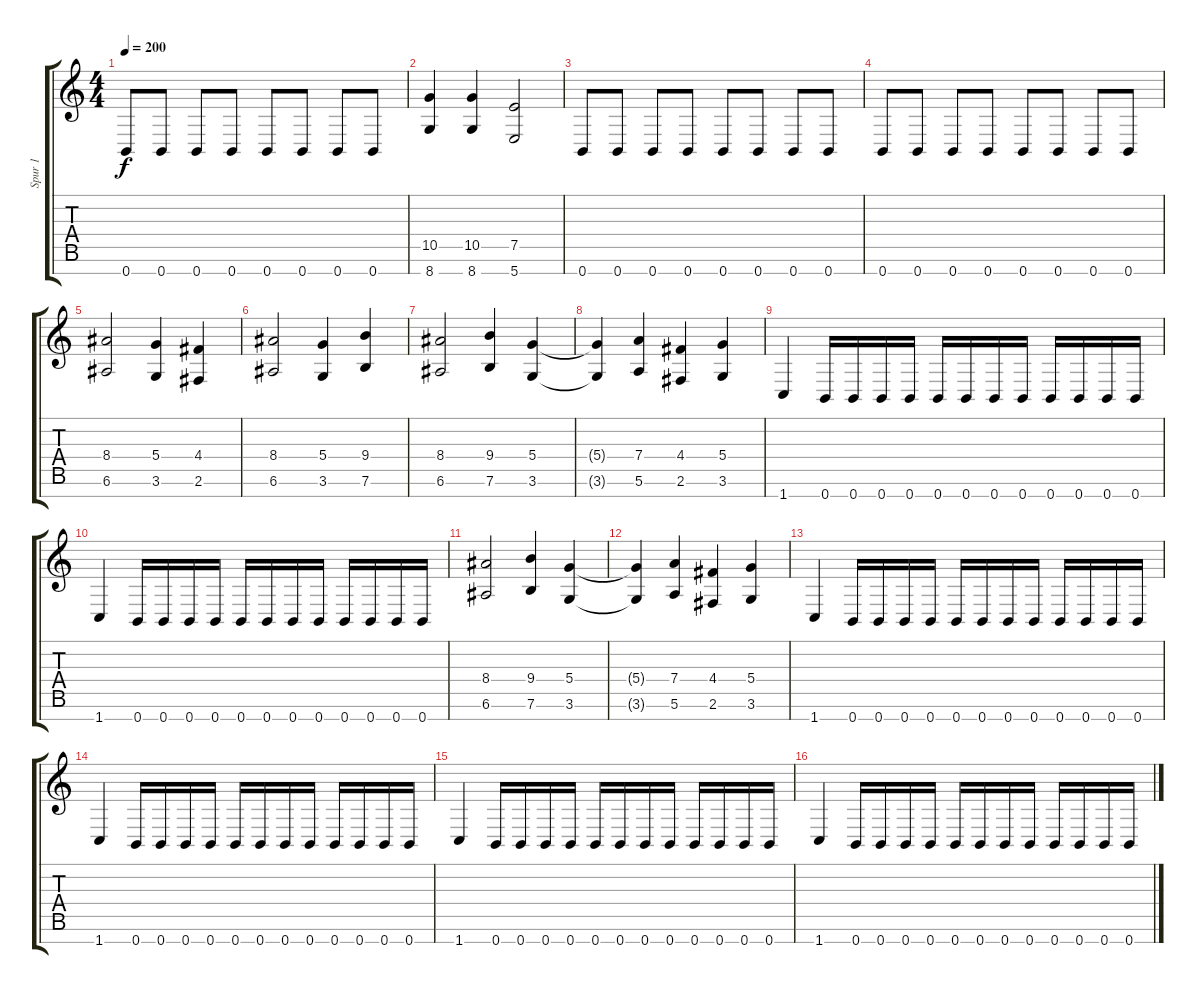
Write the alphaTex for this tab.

\track ("Spur 1" "Spur 1") {instrument distortionguitar}
\staff {score tabs}
\tuning (E4 B3 G3 D3 A2 E2 B1) {hide}
\ts (4 4)
\tempo 200
\clef g2
\ks c
0.7.8{dy f} 0.7.8 0.7.8 0.7.8 0.7.8 0.7.8 0.7.8 0.7.8 |
(10.5 8.7).4 (10.5 8.7).4 (7.5 5.7).2 |
0.7.8 0.7.8 0.7.8 0.7.8 0.7.8 0.7.8 0.7.8 0.7.8 |
0.7.8 0.7.8 0.7.8 0.7.8 0.7.8 0.7.8 0.7.8 0.7.8 |
(8.4 6.6).2 (5.4 3.6).4 (4.4 2.6).4 |
(8.4 6.6).2 (5.4 3.6).4 (9.4 7.6).4 |
(8.4 6.6).2 (9.4 7.6).4 (5.4 3.6).4 |
(5.4{t} 3.6{t}).4 (7.4 5.6).4 (4.4 2.6).4 (5.4 3.6).4 |
1.7.4 0.7.16 0.7.16 0.7.16 0.7.16 0.7.16 0.7.16 0.7.16 0.7.16 0.7.16 0.7.16 0.7.16 0.7.16 |
1.7.4 0.7.16 0.7.16 0.7.16 0.7.16 0.7.16 0.7.16 0.7.16 0.7.16 0.7.16 0.7.16 0.7.16 0.7.16 |
(8.4 6.6).2 (9.4 7.6).4 (5.4 3.6).4 |
(5.4{t} 3.6{t}).4 (7.4 5.6).4 (4.4 2.6).4 (5.4 3.6).4 |
1.7.4 0.7.16 0.7.16 0.7.16 0.7.16 0.7.16 0.7.16 0.7.16 0.7.16 0.7.16 0.7.16 0.7.16 0.7.16 |
1.7.4 0.7.16 0.7.16 0.7.16 0.7.16 0.7.16 0.7.16 0.7.16 0.7.16 0.7.16 0.7.16 0.7.16 0.7.16 |
1.7.4 0.7.16 0.7.16 0.7.16 0.7.16 0.7.16 0.7.16 0.7.16 0.7.16 0.7.16 0.7.16 0.7.16 0.7.16 |
1.7.4 0.7.16 0.7.16 0.7.16 0.7.16 0.7.16 0.7.16 0.7.16 0.7.16 0.7.16 0.7.16 0.7.16 0.7.16
